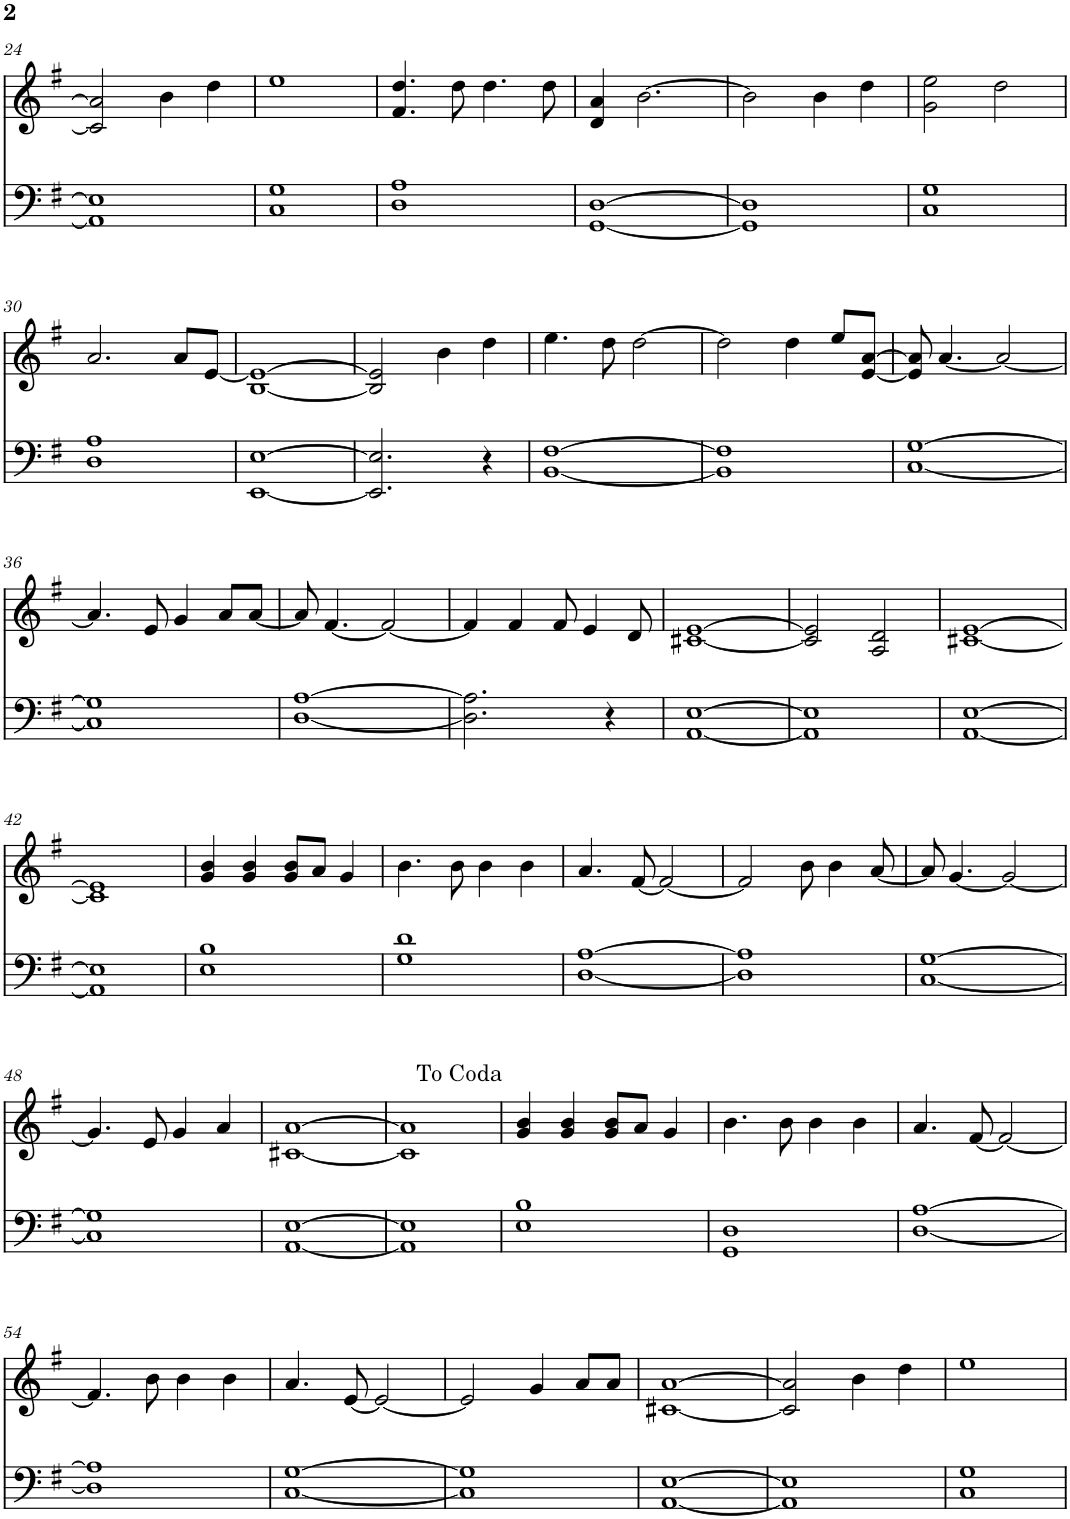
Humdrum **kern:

**kern	**kern
*part2	*part1
*staff2	*staff1
*I"Piano	*I"Piano
*I'Pno	*I'Pno
!!LO:PB:g=z
*clefF4	*clefG2
*k[f#]	*k[f#]
*M4/4	*M4/4
=24	=24
1AA] 1E]	2c#/] 2a/]
.	4b\
.	4dd\
=25	=25
1C 1G	1ee
=26	=26
1D 1A	4.f#/ 4.dd/
.	8dd\
.	4.dd\
.	8dd\
=27	=27
[1GG [1D	4d/ 4a/
.	[2.b\
=28	=28
1GG] 1D]	2b\]
.	4b\
.	4dd\
=29	=29
1C 1G	2g\ 2ee\
.	2dd\
!!LO:LB:g=z
=30	=30
1D 1A	2.a/
.	8a/L
.	[8e/J
=31	=31
[1EE [1E	[1B 1e_
=32	=32
2.EE/] 2.E/]	2B/] 2e/]
.	4b\
4r	4dd\
=33	=33
[1BB [1F#	4.ee\
.	8dd\
.	[2dd\
=34	=34
1BB] 1F#]	2dd\]
.	4dd\
.	8ee/L
.	[8e/ [8a/J
=35	=35
[1C [1G	8e/] 8a/]
.	[4.a/
.	2a/_
!!LO:LB:g=z
=36	=36
1C] 1G]	4.a/]
.	8e/
.	4g/
.	8a/L
.	[8a/J
=37	=37
[1D [1A	8a/]
.	[4.f#/
.	2f#/_
=38	=38
2.D\] 2.A\]	4f#/]
.	4f#/
.	8f#/
.	4e/
4r	.
.	8d/
=39	=39
[1AA [1E	[1c#X [1e
=40	=40
1AA] 1E]	2c#/] 2e/]
.	2A/ 2d/
=41	=41
[1AA [1E	[1c#X [1e
!!LO:LB:g=z
=42	=42
1AA] 1E]	1c#] 1e]
=43	=43
1E 1B	4g/ 4b/
.	4g/ 4b/
.	8g/ 8b/L
.	8a/J
.	4g/
=44	=44
1G 1d	4.b\
.	8b\
.	4b\
.	4b\
=45	=45
[1D [1A	4.a/
.	[8f#/
.	2f#/_
=46	=46
1D] 1A]	2f#/]
.	8b\
.	4b\
.	[8a/
=47	=47
[1C [1G	8a/]
.	[4.g/
.	2g/_
!!LO:LB:g=z
=48	=48
1C] 1G]	4.g/]
.	8e/
.	4g/
.	4a/
=49	=49
[1AA [1E	[1c#X [1a
=50	=50
1AA] 1E]	1c#] 1a]
=51	=51
1E 1B	4g/ 4b/
.	4g/ 4b/
.	8g/ 8b/L
.	8a/J
.	4g/
=52	=52
1GG 1D	4.b\
.	8b\
.	4b\
.	4b\
=53	=53
[1D [1A	4.a/
.	[8f#/
.	2f#/_
!!LO:LB:g=z
=54	=54
1D] 1A]	4.f#/]
.	8b\
.	4b\
.	4b\
=55	=55
[1C [1G	4.a/
.	[8e/
.	2e/_
=56	=56
1C] 1G]	2e/]
.	4g/
.	8a/L
.	8a/J
=57	=57
[1AA [1E	[1c#X [1a
=58	=58
1AA] 1E]	2c#/] 2a/]
.	4b\
.	4dd\
=59	=59
1C 1G	1ee
=	=
*-	*-
